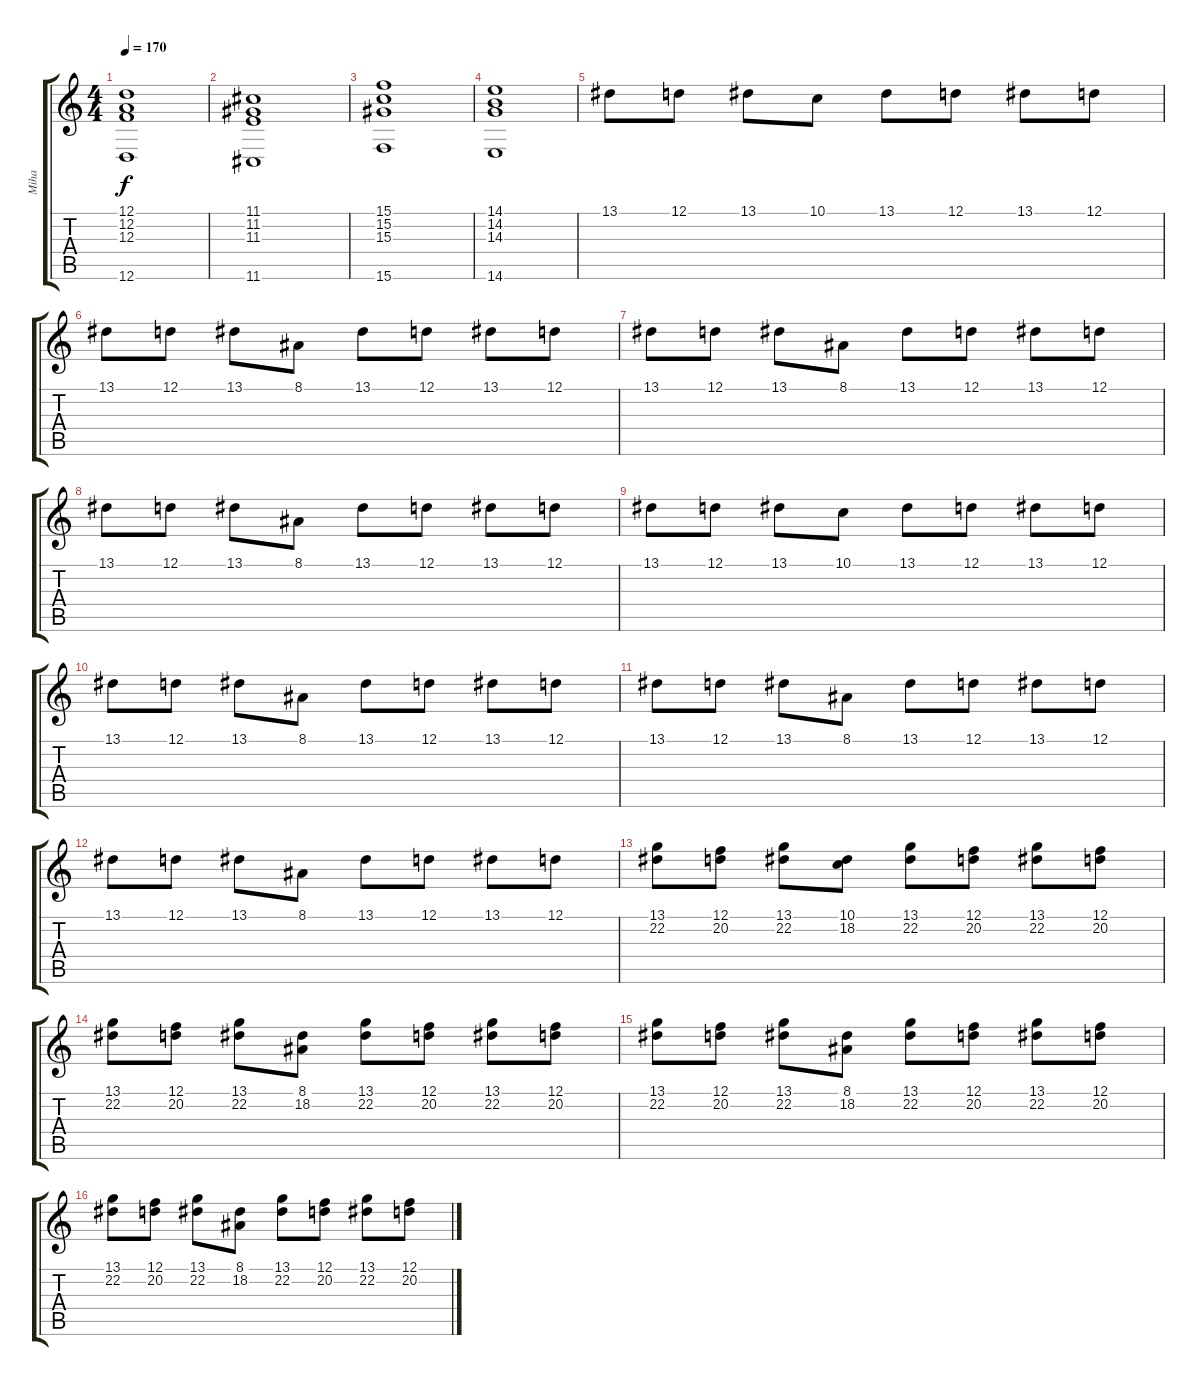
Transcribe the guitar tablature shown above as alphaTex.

\track ("Miha" "Miha") {instrument musicbox}
\staff {score tabs}
\tuning (D4 A3 F3 C3 G2 D2) {hide}
\ts (4 4)
\tempo 170
\clef g2
\ks c
(12.1 12.2 12.3 12.6).1{dy f instrument churchorgan} |
(11.1 11.2 11.3 11.6).1 |
(15.1 15.2 15.3 15.6).1 |
(14.1 14.2 14.3 14.6).1 |
13.1.8{instrument stringensemble1} 12.1.8 13.1.8 10.1.8 13.1.8 12.1.8 13.1.8 12.1.8 |
13.1.8 12.1.8 13.1.8 8.1.8 13.1.8 12.1.8 13.1.8 12.1.8 |
13.1.8 12.1.8 13.1.8 8.1.8 13.1.8 12.1.8 13.1.8 12.1.8 |
13.1.8 12.1.8 13.1.8 8.1.8 13.1.8 12.1.8 13.1.8 12.1.8 |
13.1.8{instrument stringensemble1} 12.1.8 13.1.8 10.1.8 13.1.8 12.1.8 13.1.8 12.1.8 |
13.1.8 12.1.8 13.1.8 8.1.8 13.1.8 12.1.8 13.1.8 12.1.8 |
13.1.8 12.1.8 13.1.8 8.1.8 13.1.8 12.1.8 13.1.8 12.1.8 |
13.1.8 12.1.8 13.1.8 8.1.8 13.1.8 12.1.8 13.1.8 12.1.8 |
(13.1 22.2).8{instrument stringensemble1} (12.1 20.2).8 (13.1 22.2).8 (10.1 18.2).8 (13.1 22.2).8 (12.1 20.2).8 (13.1 22.2).8 (12.1 20.2).8 |
(13.1 22.2).8 (12.1 20.2).8 (13.1 22.2).8 (8.1 18.2).8 (13.1 22.2).8 (12.1 20.2).8 (13.1 22.2).8 (12.1 20.2).8 |
(13.1 22.2).8 (12.1 20.2).8 (13.1 22.2).8 (8.1 18.2).8 (13.1 22.2).8 (12.1 20.2).8 (13.1 22.2).8 (12.1 20.2).8 |
(13.1 22.2).8 (12.1 20.2).8 (13.1 22.2).8 (8.1 18.2).8 (13.1 22.2).8 (12.1 20.2).8 (13.1 22.2).8 (12.1 20.2).8
